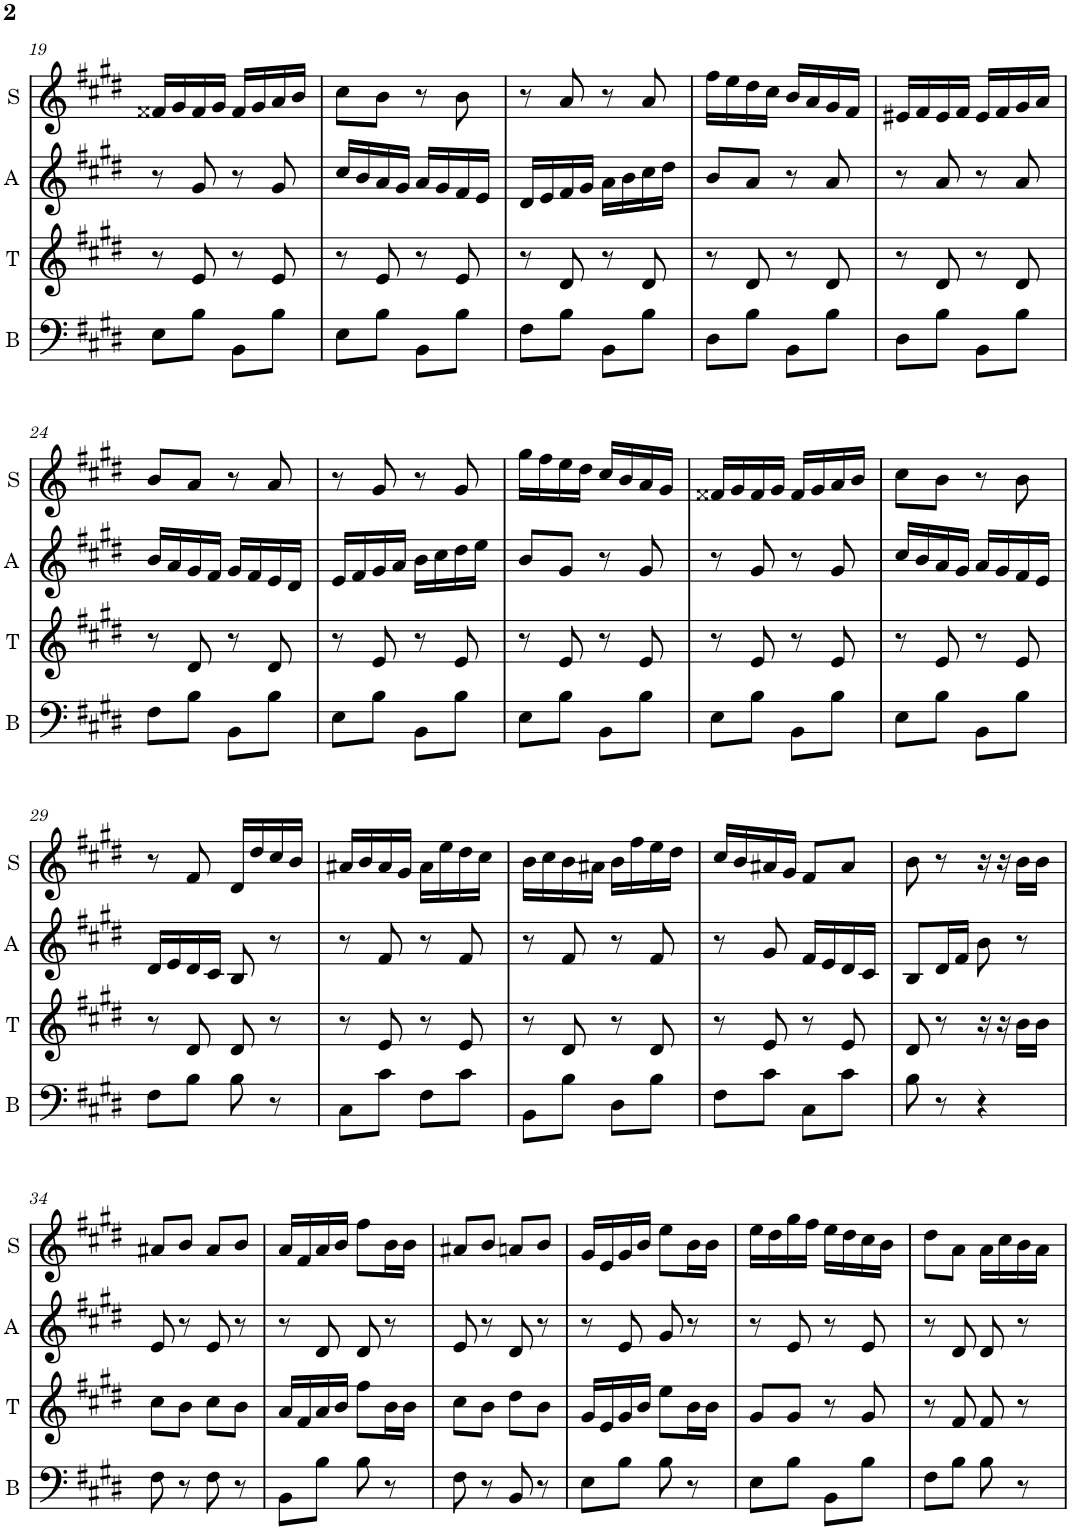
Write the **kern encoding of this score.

**kern	**kern	**kern	**kern
*part4	*part3	*part2	*part1
*staff4	*staff3	*staff2	*staff1
*I"Bass	*I"Tenor	*I"Alto	*I"Soprano
*I'B	*I'T	*I'A	*I'S
!!LO:PB:g=z
*clefF4	*clefG2	*clefG2	*clefG2
*k[f#c#g#d#]	*k[f#c#g#d#]	*k[f#c#g#d#]	*k[f#c#g#d#]
*M2/4	*M2/4	*M2/4	*M2/4
=19	=19	=19	=19
8E\L	8r	8r	16f##X/LL
.	.	.	16g#/
8B\J	8e/	8g#/	16f##/
.	.	.	16g#/JJ
8BB\L	8r	8r	16f##/LL
.	.	.	16g#/
8B\J	8e/	8g#/	16a/
.	.	.	16b/JJ
=20	=20	=20	=20
8E\L	8r	16cc#/LL	8cc#\L
.	.	16b/	.
8B\J	8e/	16a/	8b\J
.	.	16g#/JJ	.
8BB\L	8r	16a/LL	8r
.	.	16g#/	.
8B\J	8e/	16f#/	8b\
.	.	16e/JJ	.
=21	=21	=21	=21
8F#\L	8r	16d#/LL	8r
.	.	16e/	.
8B\J	8d#/	16f#/	8a/
.	.	16g#/JJ	.
8BB\L	8r	16a\LL	8r
.	.	16b\	.
8B\J	8d#/	16cc#\	8a/
.	.	16dd#\JJ	.
=22	=22	=22	=22
8D#\L	8r	8b/L	16ff#\LL
.	.	.	16ee\
8B\J	8d#/	8a/J	16dd#\
.	.	.	16cc#\JJ
8BB\L	8r	8r	16b/LL
.	.	.	16a/
8B\J	8d#/	8a/	16g#/
.	.	.	16f#/JJ
=23	=23	=23	=23
8D#\L	8r	8r	16e#X/LL
.	.	.	16f#/
8B\J	8d#/	8a/	16e#/
.	.	.	16f#/JJ
8BB\L	8r	8r	16e#/LL
.	.	.	16f#/
8B\J	8d#/	8a/	16g#/
.	.	.	16a/JJ
!!LO:LB:g=z
=24	=24	=24	=24
8F#\L	8r	16b/LL	8b/L
.	.	16a/	.
8B\J	8d#/	16g#/	8a/J
.	.	16f#/JJ	.
8BB\L	8r	16g#/LL	8r
.	.	16f#/	.
8B\J	8d#/	16e/	8a/
.	.	16d#/JJ	.
=25	=25	=25	=25
8E\L	8r	16e/LL	8r
.	.	16f#/	.
8B\J	8e/	16g#/	8g#/
.	.	16a/JJ	.
8BB\L	8r	16b\LL	8r
.	.	16cc#\	.
8B\J	8e/	16dd#\	8g#/
.	.	16ee\JJ	.
=26	=26	=26	=26
8E\L	8r	8b/L	16gg#\LL
.	.	.	16ff#\
8B\J	8e/	8g#/J	16ee\
.	.	.	16dd#\JJ
8BB\L	8r	8r	16cc#/LL
.	.	.	16b/
8B\J	8e/	8g#/	16a/
.	.	.	16g#/JJ
=27	=27	=27	=27
8E\L	8r	8r	16f##X/LL
.	.	.	16g#/
8B\J	8e/	8g#/	16f##/
.	.	.	16g#/JJ
8BB\L	8r	8r	16f##/LL
.	.	.	16g#/
8B\J	8e/	8g#/	16a/
.	.	.	16b/JJ
=28	=28	=28	=28
8E\L	8r	16cc#/LL	8cc#\L
.	.	16b/	.
8B\J	8e/	16a/	8b\J
.	.	16g#/JJ	.
8BB\L	8r	16a/LL	8r
.	.	16g#/	.
8B\J	8e/	16f#/	8b\
.	.	16e/JJ	.
!!LO:LB:g=z
=29	=29	=29	=29
8F#\L	8r	16d#/LL	8r
.	.	16e/	.
8B\J	8d#/	16d#/	8f#/
.	.	16c#/JJ	.
8B\	8d#/	8B/	16d#/LL
.	.	.	16dd#/
8r	8r	8r	16cc#/
.	.	.	16b/JJ
=30	=30	=30	=30
8C#\L	8r	8r	16a#X/LL
.	.	.	16b/
8c#\J	8e/	8f#/	16a#/
.	.	.	16g#/JJ
8F#\L	8r	8r	16a#\LL
.	.	.	16ee\
8c#\J	8e/	8f#/	16dd#\
.	.	.	16cc#\JJ
=31	=31	=31	=31
8BB\L	8r	8r	16b\LL
.	.	.	16cc#\
8B\J	8d#/	8f#/	16b\
.	.	.	16a#X\JJ
8D#\L	8r	8r	16b\LL
.	.	.	16ff#\
8B\J	8d#/	8f#/	16ee\
.	.	.	16dd#\JJ
=32	=32	=32	=32
8F#\L	8r	8r	16cc#/LL
.	.	.	16b/
8c#\J	8e/	8g#/	16a#X/
.	.	.	16g#/JJ
8C#\L	8r	16f#/LL	8f#/L
.	.	16e/	.
8c#\J	8e/	16d#/	8a#/J
.	.	16c#/JJ	.
=33	=33	=33	=33
8B\	8d#/	8B/L	8b\
8r	8r	16d#/L	8r
.	.	16f#/JJ	.
4r	16r	8b\	16r
.	16r	.	16r
.	16b\LL	8r	16b\LL
.	16b\JJ	.	16b\JJ
!!LO:LB:g=z
=34	=34	=34	=34
8F#\	8cc#\L	8e/	8a#X/L
8r	8b\J	8r	8b/J
8F#\	8cc#\L	8e/	8a#/L
8r	8b\J	8r	8b/J
=35	=35	=35	=35
8BB\L	16a/LL	8r	16a/LL
.	16f#/	.	16f#/
8B\J	16a/	8d#/	16a/
.	16b/JJ	.	16b/JJ
8B\	8ff#\L	8d#/	8ff#\L
8r	16b\L	8r	16b\L
.	16b\JJ	.	16b\JJ
=36	=36	=36	=36
8F#\	8cc#\L	8e/	8a#X/L
8r	8b\J	8r	8b/J
8BB/	8dd#\L	8d#/	8an/L
8r	8b\J	8r	8b/J
=37	=37	=37	=37
8E\L	16g#/LL	8r	16g#/LL
.	16e/	.	16e/
8B\J	16g#/	8e/	16g#/
.	16b/JJ	.	16b/JJ
8B\	8ee\L	8g#/	8ee\L
8r	16b\L	8r	16b\L
.	16b\JJ	.	16b\JJ
=38	=38	=38	=38
8E\L	8g#/L	8r	16ee\LL
.	.	.	16dd#\
8B\J	8g#/J	8e/	16gg#\
.	.	.	16ff#\JJ
8BB\L	8r	8r	16ee\LL
.	.	.	16dd#\
8B\J	8g#/	8e/	16cc#\
.	.	.	16b\JJ
=39	=39	=39	=39
8F#\L	8r	8r	8dd#\L
8B\J	8f#/	8d#/	8a\J
8B\	8f#/	8d#/	16a\LL
.	.	.	16cc#\
8r	8r	8r	16b\
.	.	.	16a\JJ
=	=	=	=
*-	*-	*-	*-
